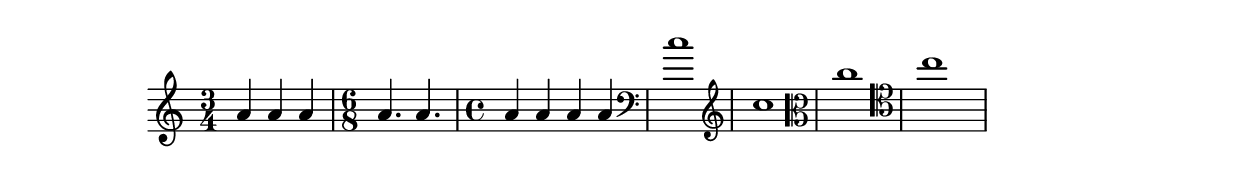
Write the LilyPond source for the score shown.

\relative c'' {
  \time 3/4
  a4 a a
  \time 6/8
  a4. a
  \time 4/4
  a4 a a a
  \clef "bass"
  c1
  \clef "treble"
  c1
  \clef "alto"
  c1
  \clef "tenor"
  c1
}
